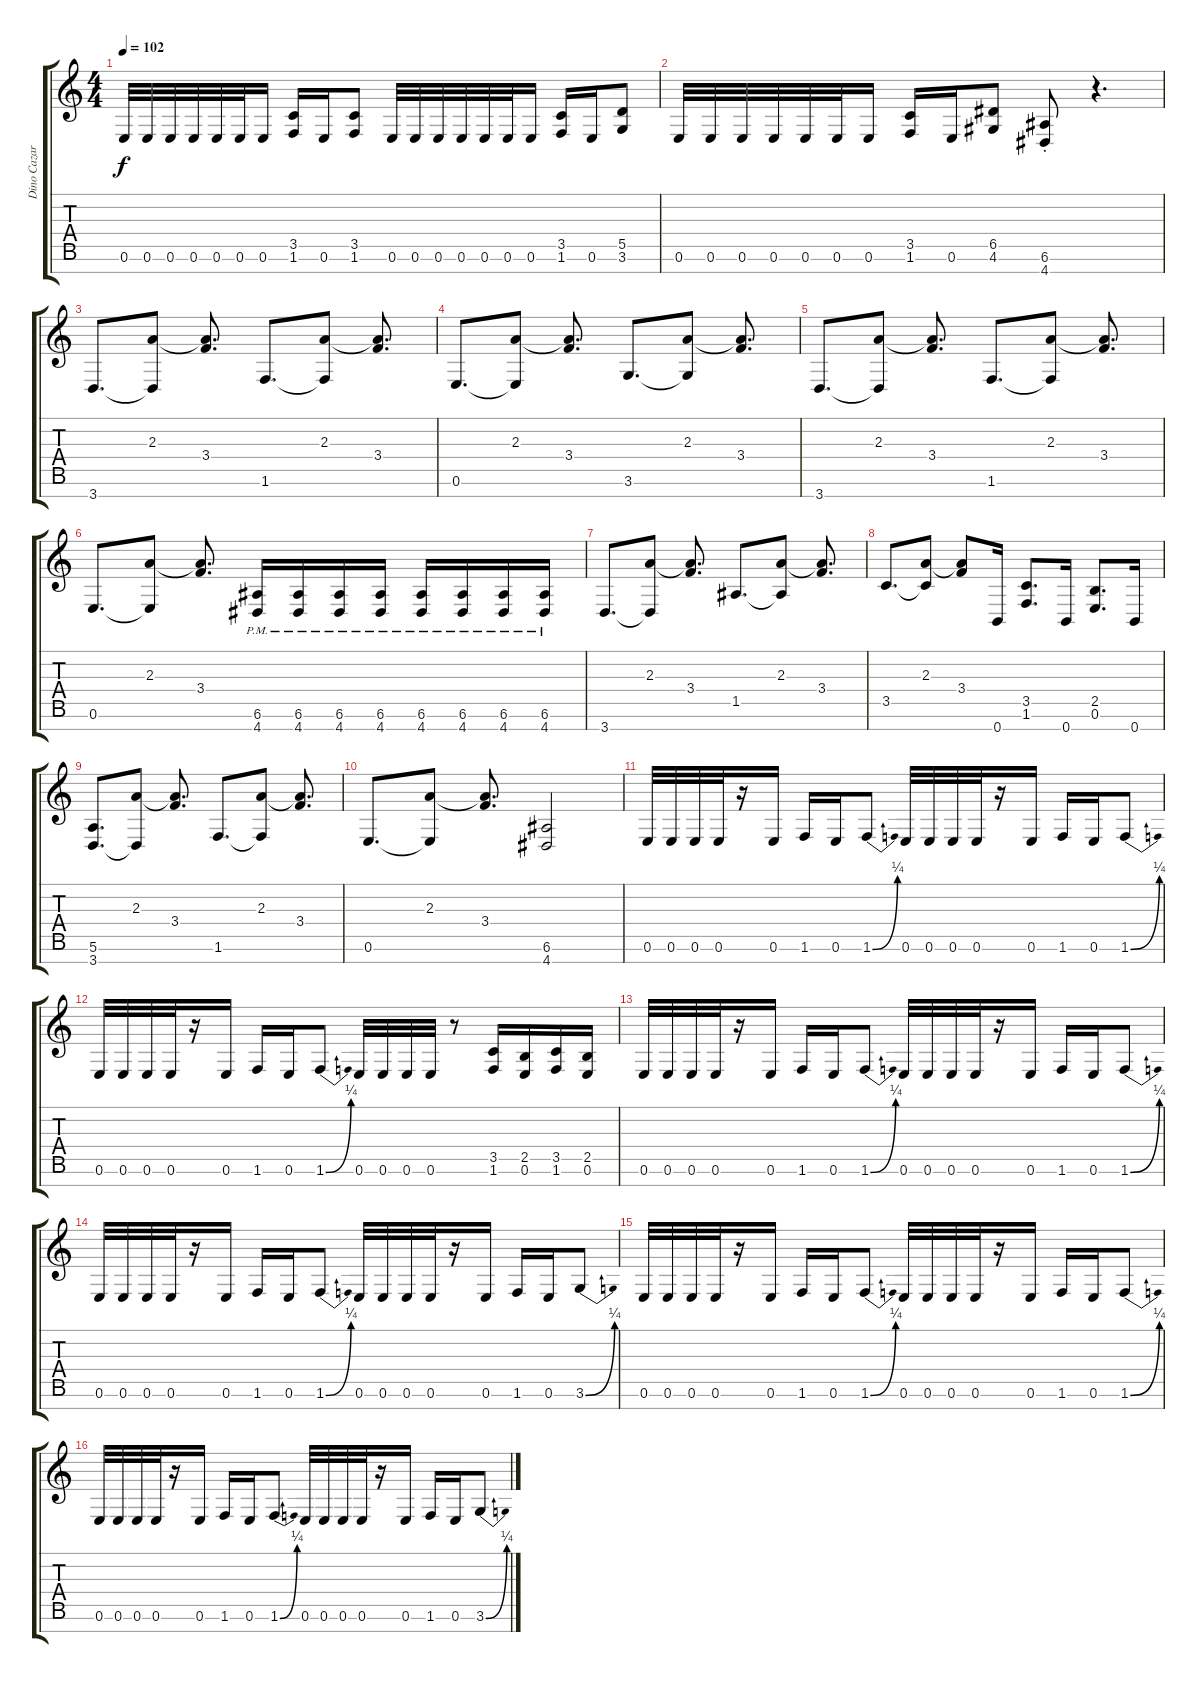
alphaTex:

\track ("Dino Cazares" "Dino Cazar") {instrument distortionguitar}
\staff {score tabs}
\tuning (E4 B3 G3 D3 A2 E2 B1) {hide}
\ts (4 4)
\tempo 102
\clef g2
\ks c
0.6.32{dy f} 0.6.32 0.6.32 0.6.32 0.6.32 0.6.32 0.6.16 (3.5 1.6).16 0.6.16 (3.5 1.6).8 0.6.32 0.6.32 0.6.32 0.6.32 0.6.32 0.6.32 0.6.16 (3.5 1.6).16 0.6.16 (5.5 3.6).8 |
0.6.32 0.6.32 0.6.32 0.6.32 0.6.32 0.6.32 0.6.16 (3.5 1.6).16 0.6.16 (6.5 4.6).8 (6.6{st} 4.7{st}).8 r.4{d} |
3.7.8{d balance 8} (2.3 3.7{t}).8 (2.3{t} 3.4).8{d} 1.6.8{d} (2.3 1.6{t}).8 (2.3{t} 3.4).8{d} |
0.6.8{d} (2.3 0.6{t}).8 (2.3{t} 3.4).8{d} 3.6.8{d} (2.3 3.6{t}).8 (2.3{t} 3.4).8{d} |
3.7.8{d} (2.3 3.7{t}).8 (2.3{t} 3.4).8{d} 1.6.8{d} (2.3 1.6{t}).8 (2.3{t} 3.4).8{d} |
0.6.8{d} (2.3 0.6{t}).8 (2.3{t} 3.4).8{d} (6.6{pm} 4.7{pm}).16 (6.6{pm} 4.7{pm}).16 (6.6{pm} 4.7{pm}).16 (6.6{pm} 4.7{pm}).16 (6.6{pm} 4.7{pm}).16 (6.6{pm} 4.7{pm}).16 (6.6{pm} 4.7{pm}).16 (6.6{pm} 4.7{pm}).16 |
3.7.8{d} (2.3 3.7{t}).8 (2.3{t} 3.4).8{d} 1.5.8{d} (2.3 1.5{t}).8 (2.3{t} 3.4).8{d} |
3.5.8{d} (2.3 3.5{t}).8 (2.3{t} 3.4).8 0.7.16 (3.5 1.6).8{d} 0.7.16 (2.5 0.6).8{d} 0.7.16 |
(5.6 3.7).8{d} (2.3 3.7{t}).8 (2.3{t} 3.4).8{d} 1.6.8{d} (2.3 1.6{t}).8 (2.3{t} 3.4).8{d} |
0.6.8{d} (2.3 0.6{t}).8 (2.3{t} 3.4).8{d} (6.6 4.7).2 |
0.6.32{balance 2} 0.6.32 0.6.32 0.6.32 r.16 0.6.16 1.6.16 0.6.16 1.6{be (bend 0 0 60 1)}.8 0.6.32 0.6.32 0.6.32 0.6.32 r.16 0.6.16 1.6.16 0.6.16 1.6{be (bend 0 0 60 1)}.8 |
0.6.32 0.6.32 0.6.32 0.6.32 r.16 0.6.16 1.6.16 0.6.16 1.6{be (bend 0 0 60 1)}.8 0.6.32 0.6.32 0.6.32 0.6.32 r.8 (3.5 1.6).16 (2.5 0.6).16 (3.5 1.6).16 (2.5 0.6).16 |
0.6.32 0.6.32 0.6.32 0.6.32 r.16 0.6.16 1.6.16 0.6.16 1.6{be (bend 0 0 60 1)}.8 0.6.32 0.6.32 0.6.32 0.6.32 r.16 0.6.16 1.6.16 0.6.16 1.6{be (bend 0 0 60 1)}.8 |
0.6.32 0.6.32 0.6.32 0.6.32 r.16 0.6.16 1.6.16 0.6.16 1.6{be (bend 0 0 60 1)}.8 0.6.32 0.6.32 0.6.32 0.6.32 r.16 0.6.16 1.6.16 0.6.16 3.6{be (bend 0 0 60 1)}.8 |
0.6.32 0.6.32 0.6.32 0.6.32 r.16 0.6.16 1.6.16 0.6.16 1.6{be (bend 0 0 60 1)}.8 0.6.32 0.6.32 0.6.32 0.6.32 r.16 0.6.16 1.6.16 0.6.16 1.6{be (bend 0 0 60 1)}.8 |
0.6.32 0.6.32 0.6.32 0.6.32 r.16 0.6.16 1.6.16 0.6.16 1.6{be (bend 0 0 60 1)}.8 0.6.32 0.6.32 0.6.32 0.6.32 r.16 0.6.16 1.6.16 0.6.16 3.6{be (bend 0 0 60 1)}.8
